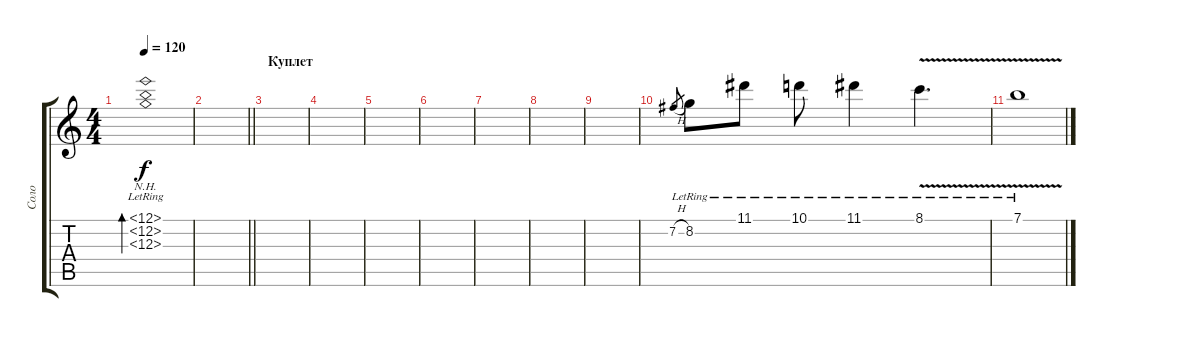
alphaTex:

\track ("Соло" "Соло") {instrument acousticguitarsteel}
\staff {score tabs}
\tuning (E4 B3 G3 D3 A2 E2) {hide}
\ts (4 4)
\tempo 120
\clef g2
\ks c
(12.1{nh lr} 12.2{nh lr} 12.3{nh lr}).1{bd 240 dy f} |
\barLineRight lightlight
|
\section ("" "Куплет")
|
|
|
|
|
|
|
7.2{h}.8{gr} 8.2{lr}.8 11.1{lr}.8 10.1{lr}.8 11.1{lr}.4 8.1{v lr}.4{d} |
7.1{v lr}.1
